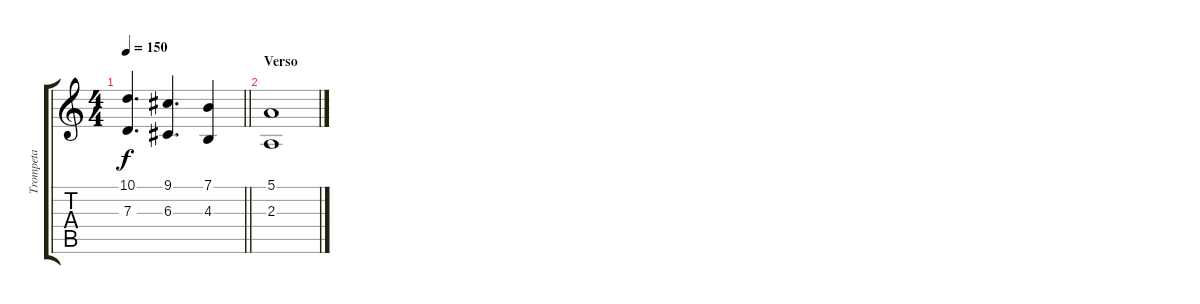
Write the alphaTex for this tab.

\track ("Trompeta" "Trompeta") {instrument trumpet}
\staff {score tabs}
\tuning (E4 B3 G3 D3 A2 E2) {hide}
\ts (4 4)
\tempo 150
\clef g2
\barLineRight lightlight
\ks c
(10.1 7.3).4{d dy f} (9.1 6.3).4{d} (7.1 4.3).4 |
\section ("" "Verso")
(5.1 2.3).1
